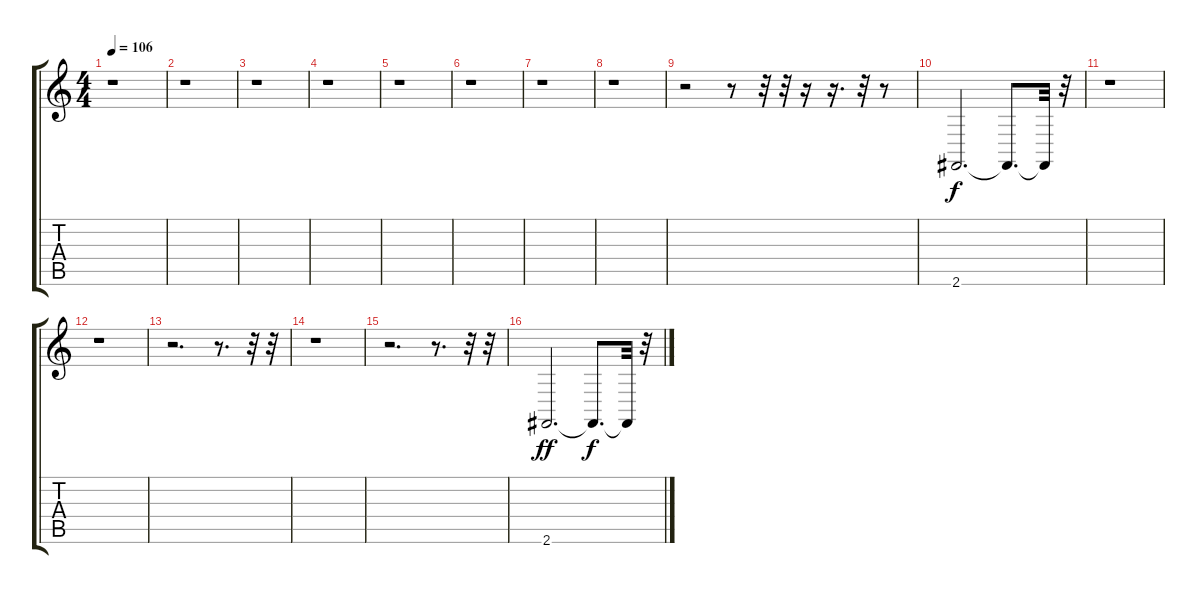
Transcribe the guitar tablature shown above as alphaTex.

\track "" {instrument trombone}
\staff {score tabs}
\tuning (E4 B3 G3 D3 A2 E2) {hide}
\ts (4 4)
\tempo 106
\clef g2
\ks c
r.1{dy f} |
r.1 |
r.1 |
r.1 |
r.1 |
r.1 |
r.1 |
r.1 |
r.2 r.8 r.32 r.32 r.16 r.16{d} r.32 r.8 |
2.6.2{d} 2.6{t}.8{d} 2.6{t}.32 r.32 |
r.1 |
r.1 |
r.2{d} r.8{d} r.32 r.32 |
r.1 |
r.2{d} r.8{d} r.32 r.32 |
2.6.2{d dy ff} 2.6{t}.8{d dy f} 2.6{t}.32 r.32
